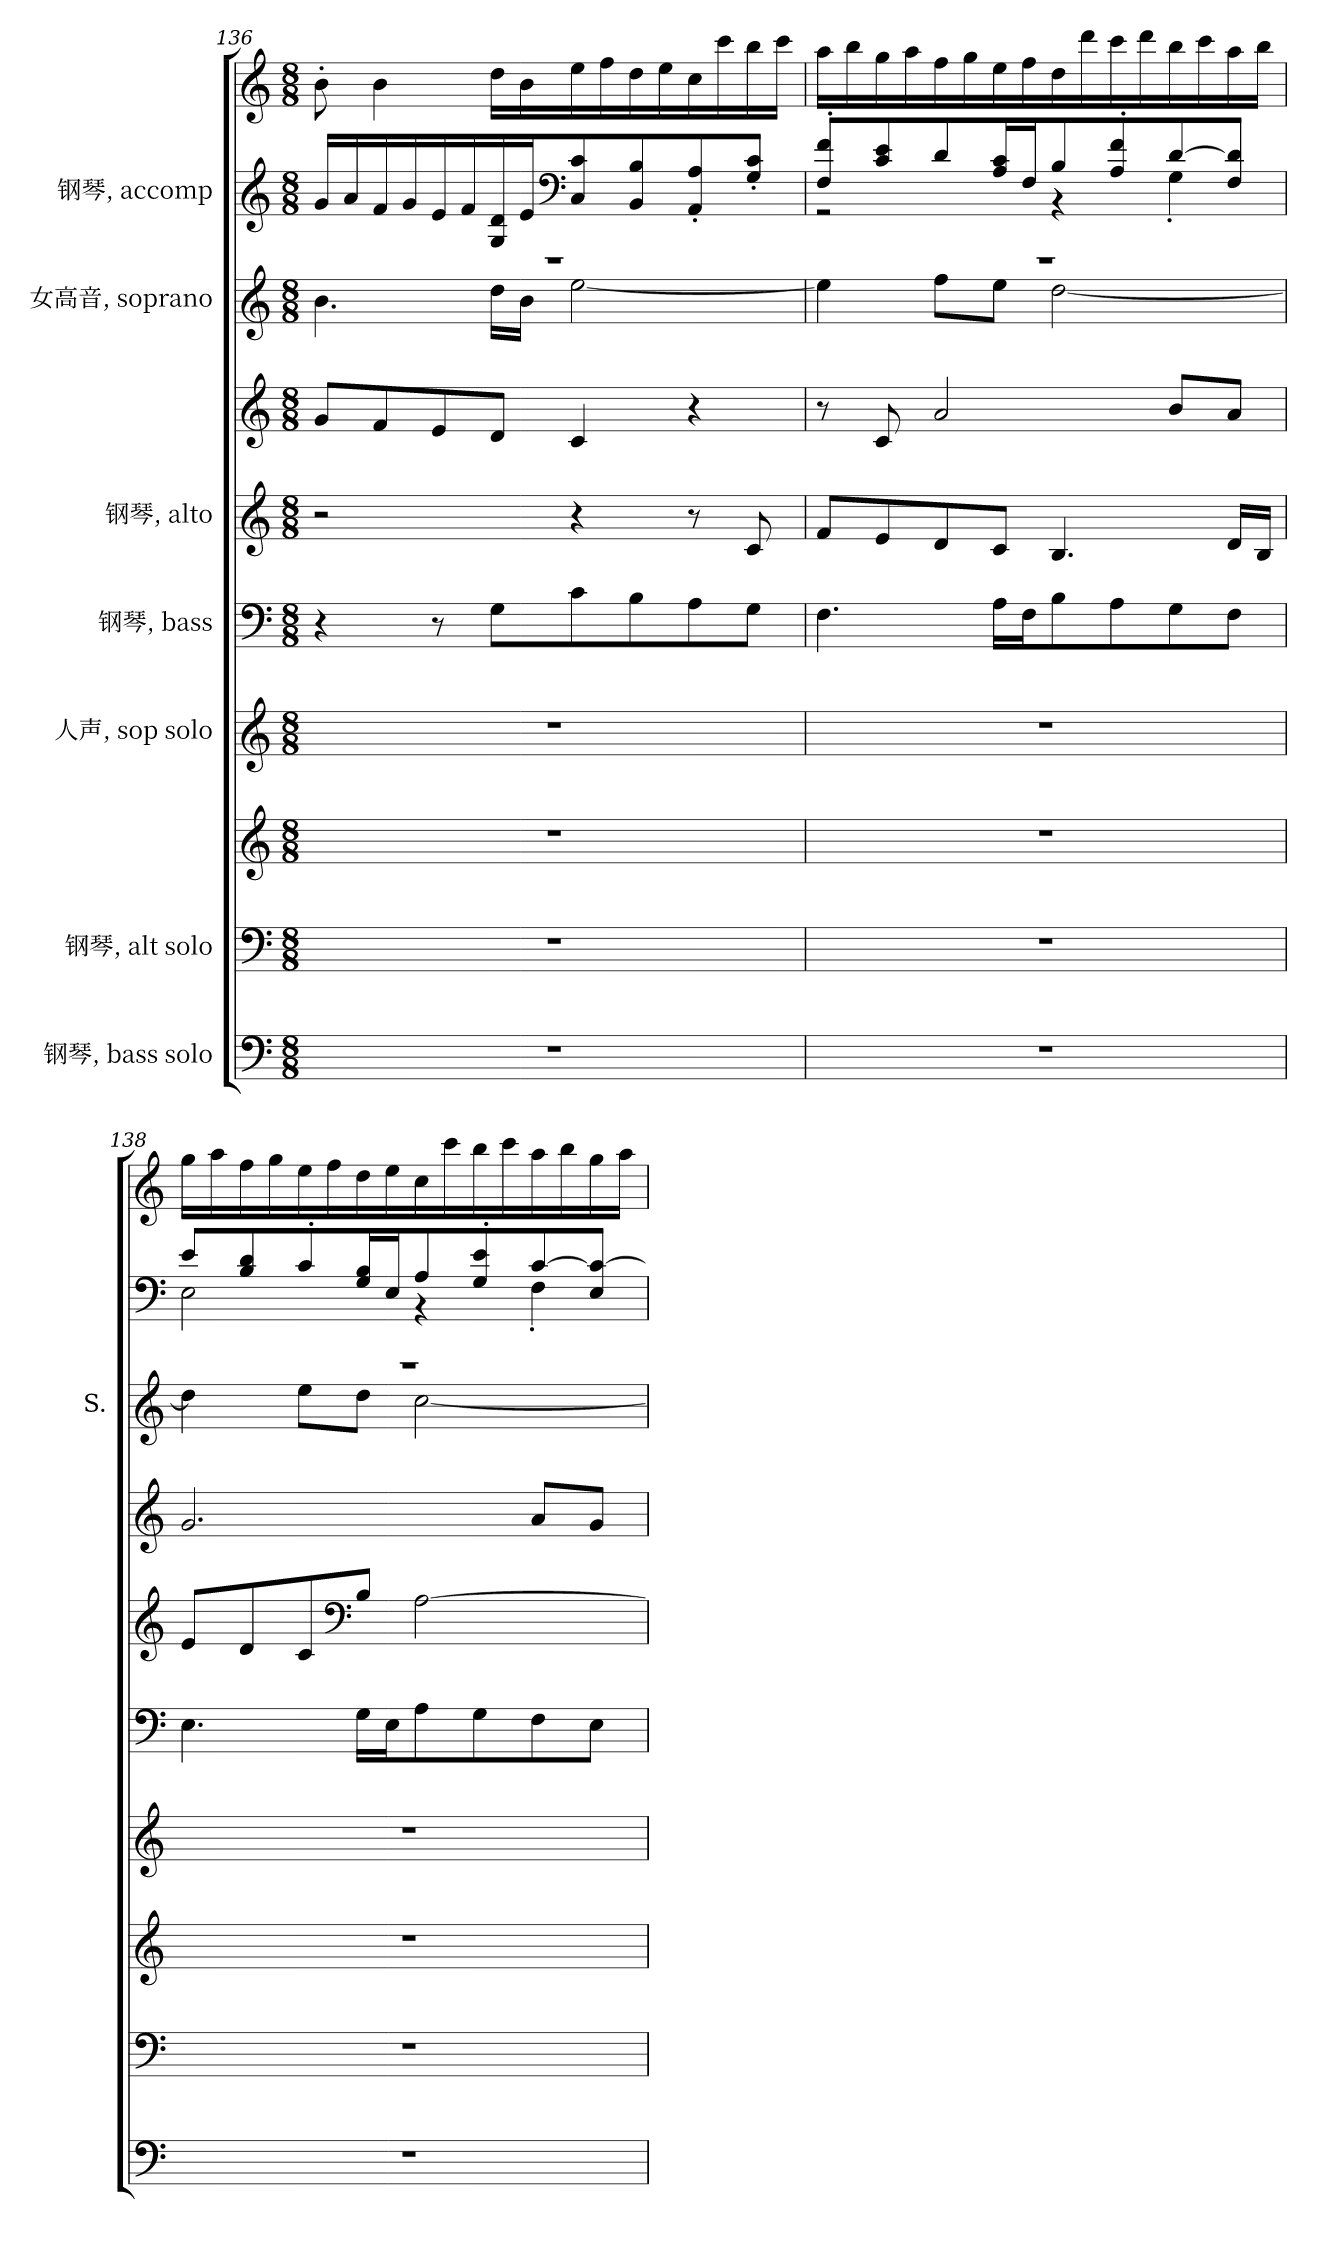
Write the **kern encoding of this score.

**kern	**kern	**kern	**kern	**kern	**kern	**kern	**kern	**kern	**kern
*part7	*part6	*part6	*part5	*part4	*part3	*part3	*part2	*part1	*part1
*staff10	*staff9	*staff8	*staff7	*staff6	*staff5	*staff4	*staff3	*staff2	*staff1
*I"钢琴, bass solo	*I"钢琴, alt solo	*	*I"人声, sop solo	*I"钢琴, bass	*I"钢琴, alto	*	*I"女高音, soprano	*I"钢琴, accomp	*
*	*	*	*	*	*	*	*I'S.	*	*
!!LO:PB:g=z
*clefF4	*clefF4	*clefG2	*clefG2	*clefF4	*clefG2	*clefG2	*clefG2	*clefG2	*clefG2
*k[]	*k[]	*k[]	*k[]	*k[]	*k[]	*k[]	*k[]	*k[]	*k[]
*M8/8	*M8/8	*M8/8	*M8/8	*M8/8	*M8/8	*M8/8	*M8/8	*M8/8	*M8/8
=136	=136	=136	=136	=136	=136	=136	=136	=136	=136
*	*	*	*	*	*	*	*^	*	*
1r	1r	1r	1r	4r	2r	8g/L	1r	4.b\	16g/LL	8b'\
.	.	.	.	.	.	.	.	.	16a/	.
.	.	.	.	.	.	8f/	.	.	16f/	4b\
.	.	.	.	.	.	.	.	.	16g/	.
.	.	.	.	8r	.	8e/	.	.	16e/	.
.	.	.	.	.	.	.	.	.	16f/	.
.	.	.	.	8G\L	.	8d/J	.	16dd\LL	16G/ 16d/	16dd\LL
.	.	.	.	.	.	.	.	16b\JJ	16e/J	16b\
*	*	*	*	*	*	*	*	*	*clefF4	*
.	.	.	.	8c\	4r	4c/	.	[2ee\	8C/ 8c/	16ee\
.	.	.	.	.	.	.	.	.	.	16ff\
.	.	.	.	8B\	.	.	.	.	8BB/ 8B/	16dd\
.	.	.	.	.	.	.	.	.	.	16ee\
.	.	.	.	8A\	8r	4r	.	.	8AA/' 8A/'	16cc\
.	.	.	.	.	.	.	.	.	.	16ccc\
.	.	.	.	8G\J	8c/	.	.	.	8G/' 8c/'J	16bb\
.	.	.	.	.	.	.	.	.	.	16ccc\JJ
=137	=137	=137	=137	=137	=137	=137	=137	=137	=137	=137
*	*	*	*	*	*	*	*	*	*^	*
1r	1r	1r	1r	4.F\	8f/L	8r	1r	4ee\]	8F/' 8f/'L	2r	16aa\LL
.	.	.	.	.	.	.	.	.	.	.	16bb\
.	.	.	.	.	8e/	8c/	.	.	8c/ 8e/	.	16gg\
.	.	.	.	.	.	.	.	.	.	.	16aa\
.	.	.	.	.	8d/	2a/	.	8ff\L	8d/	.	16ff\
.	.	.	.	.	.	.	.	.	.	.	16gg\
.	.	.	.	16A\LL	8c/J	.	.	8ee\J	16A/ 16c/L	.	16ee\
.	.	.	.	16F\J	.	.	.	.	16F/J	.	16ff\
.	.	.	.	8B\	4.B/	.	.	[2dd\	8B/	4r	16dd\
.	.	.	.	.	.	.	.	.	.	.	16ddd\
.	.	.	.	8A\	.	.	.	.	8A/' 8f/'	.	16ccc\
.	.	.	.	.	.	.	.	.	.	.	16ddd\
.	.	.	.	8G\	.	8b/L	.	.	[8d/	4G'\	16bb\
.	.	.	.	.	.	.	.	.	.	.	16ccc\
.	.	.	.	8F\J	16d/LL	8a/J	.	.	8F/ 8d/]J	.	16aa\
.	.	.	.	.	16B/JJ	.	.	.	.	.	16bb\JJ
!!LO:PB:g=z
=138	=138	=138	=138	=138	=138	=138	=138	=138	=138	=138	=138
1r	1r	1r	1r	4.E\	8e/L	2.g/	1r	4dd\]	8e/L	2E\	16gg\LL
.	.	.	.	.	.	.	.	.	.	.	16aa\
.	.	.	.	.	8d/	.	.	.	8B/ 8d/	.	16ff\
.	.	.	.	.	.	.	.	.	.	.	16gg\
.	.	.	.	.	8c/	.	.	8ee\L	8c'/	.	16ee\
.	.	.	.	.	.	.	.	.	.	.	16ff\
*	*	*	*	*	*clefF4	*	*	*	*	*	*
.	.	.	.	16G\LL	8B/J	.	.	8dd\J	16G/ 16B/L	.	16dd\
.	.	.	.	16E\J	.	.	.	.	16E/J	.	16ee\
.	.	.	.	8A\	[2A\	.	.	[2cc\	8A/	4r	16cc\
.	.	.	.	.	.	.	.	.	.	.	16ccc\
.	.	.	.	8G\	.	.	.	.	8G/' 8e/'	.	16bb\
.	.	.	.	.	.	.	.	.	.	.	16ccc\
.	.	.	.	8F\	.	8a/L	.	.	[8c/	4F'\	16aa\
.	.	.	.	.	.	.	.	.	.	.	16bb\
.	.	.	.	8E\J	.	8g/J	.	.	8E/ 8c/_J	.	16gg\
.	.	.	.	.	.	.	.	.	.	.	16aa\JJ
*	*	*	*	*	*	*	*v	*v	*	*	*
*	*	*	*	*	*	*	*	*v	*v	*
=	=	=	=	=	=	=	=	=	=
*-	*-	*-	*-	*-	*-	*-	*-	*-	*-
